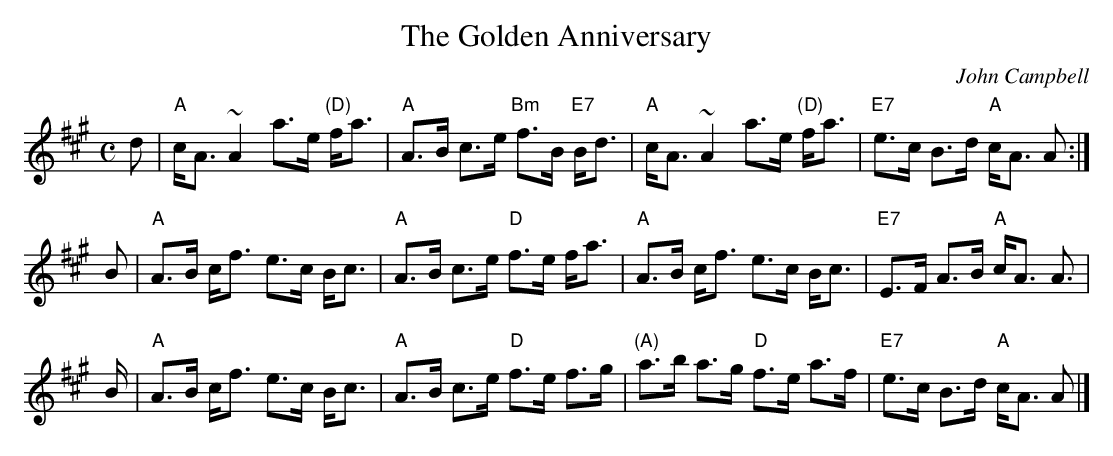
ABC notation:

X:1
T: The Golden Anniversary
C: John Campbell
M: C
L: 1/8
K: A
d \
| "A"c<A ~A2 a>e "(D)"f<a | "A"A>B c>e "Bm"f>B "E7"B<d \
|  "A"c<A ~A2 a>e "(D)"f<a | "E7"e>c B>d "A"c<A A :|
B \
| "A"A>B c<f e>c B<c | "A"A>B c>e "D"f>e f<a \
| "A"A>B c<f e>c B<c | "E7"E>F A>B "A"c<A A> |
B \
| "A"A>B c<f e>c B<c | "A"A>B c>e "D"f>e f>g \
| "(A)"a>b a>g "D"f>e a>f | "E7"e>c B>d "A"c<A A |]
